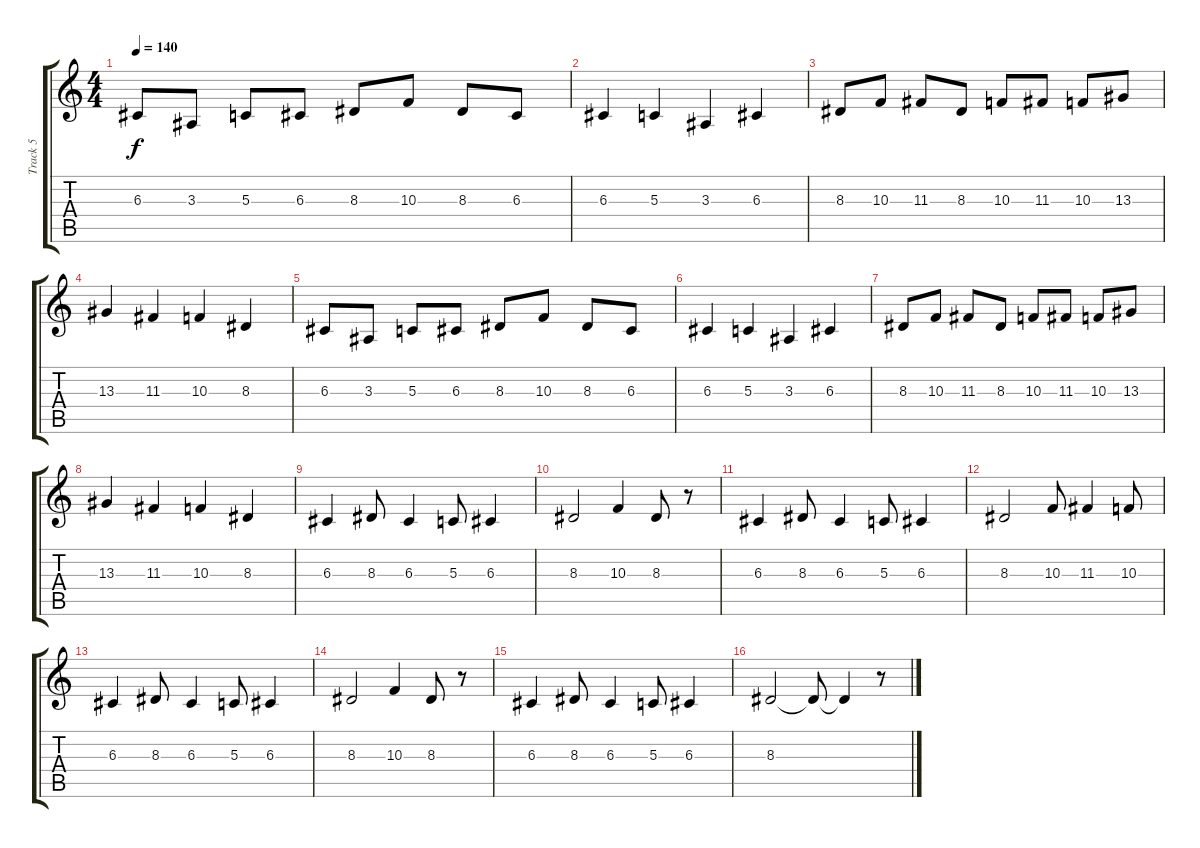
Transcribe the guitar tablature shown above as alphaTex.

\track ("Track 5" "Track 5") {instrument acousticgrandpiano}
\staff {score tabs}
\tuning (E4 B3 G3 D3 A2 E2) {hide}
\ts (4 4)
\tempo 140
\clef g2
\ks c
6.3.8{dy f} 3.3.8 5.3.8 6.3.8 8.3.8 10.3.8 8.3.8 6.3.8 |
6.3.4 5.3.4 3.3.4 6.3.4 |
8.3.8 10.3.8 11.3.8 8.3.8 10.3.8 11.3.8 10.3.8 13.3.8 |
13.3.4 11.3.4 10.3.4 8.3.4 |
6.3.8 3.3.8 5.3.8 6.3.8 8.3.8 10.3.8 8.3.8 6.3.8 |
6.3.4 5.3.4 3.3.4 6.3.4 |
8.3.8 10.3.8 11.3.8 8.3.8 10.3.8 11.3.8 10.3.8 13.3.8 |
13.3.4 11.3.4 10.3.4 8.3.4 |
6.3.4 8.3.8 6.3.4 5.3.8 6.3.4 |
8.3.2 10.3.4 8.3.8 r.8 |
6.3.4 8.3.8 6.3.4 5.3.8 6.3.4 |
8.3.2 10.3.8 11.3.4 10.3.8 |
6.3.4 8.3.8 6.3.4 5.3.8 6.3.4 |
8.3.2 10.3.4 8.3.8 r.8 |
6.3.4 8.3.8 6.3.4 5.3.8 6.3.4 |
8.3.2 8.3{t}.8 8.3{t}.4 r.8
